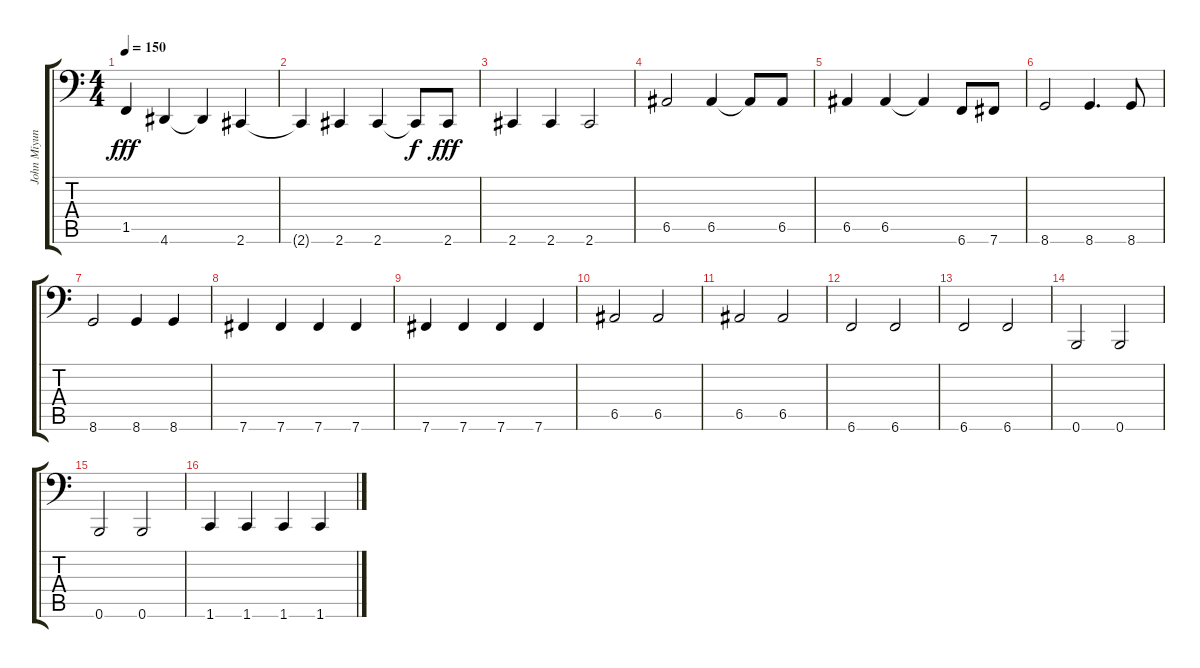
\track ("John Miyung" "John Miyun") {instrument electricbassfinger}
\staff {score tabs}
\tuning (C3 G2 D2 A1 E1 B0) {hide}
\ts (4 4)
\tempo 150
\clef f4
\ks c
1.5.4{dy fff} 4.6.4 4.6{t}.4 2.6.4 |
2.6{t}.4 2.6.4 2.6.4 2.6{t}.8{dy f} 2.6.8{dy fff} |
2.6.4 2.6.4 2.6.2 |
6.5.2 6.5.4 6.5{t}.8 6.5.8 |
6.5.4 6.5.4 6.5{t}.4 6.6.8 7.6.8 |
8.6.2 8.6.4{d} 8.6.8 |
8.6.2 8.6.4 8.6.4 |
7.6.4 7.6.4 7.6.4 7.6.4 |
7.6.4 7.6.4 7.6.4 7.6.4 |
6.5.2 6.5.2 |
6.5.2 6.5.2 |
6.6.2 6.6.2 |
6.6.2 6.6.2 |
0.6.2 0.6.2 |
0.6.2 0.6.2 |
1.6.4 1.6.4 1.6.4 1.6.4
